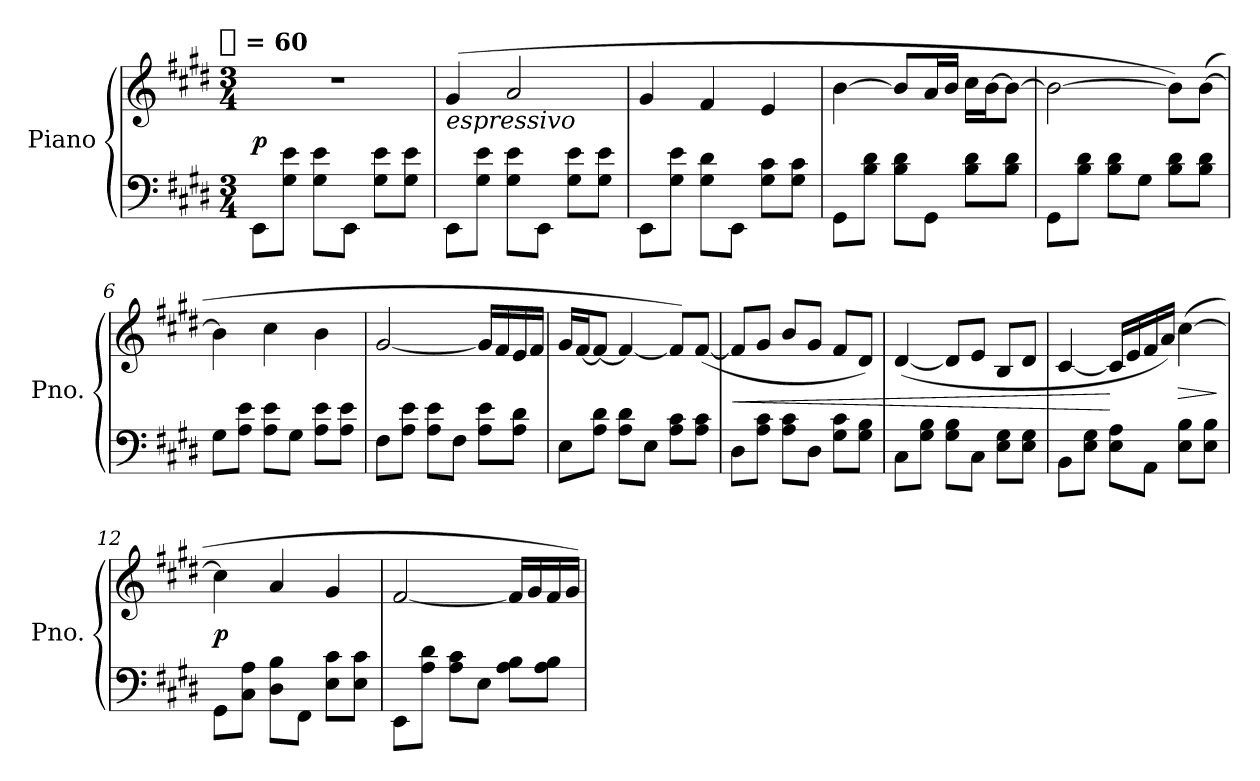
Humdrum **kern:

**kern	**kern	**dynam
*part1	*part1	*part1
*staff2	*staff1	*staff1/2
*I"Piano	*	*
*I'Pno.	*	*
*clefF4	*clefG2	*
*k[f#c#g#d#]	*k[f#c#g#d#]	*
*E:	*E:	*
!!LO:TX:omd:t=[quarter] = 60
*M3/4	*M3/4	*
*MM60	*MM60	*
=1	=1	=1
8EEL	4%3r	p
8G# 8eJ	.	.
8G# 8eL	.	.
8EEJ	.	.
8G# 8eL	.	.
8G# 8eJ	.	.
=2	=2	=2
!	!LO:TX:b:i:t=espressivo	!
8EEL	(4g#	.
8G# 8eJ	.	.
8G# 8eL	2a	.
8EEJ	.	.
8G# 8eL	.	.
8G# 8eJ	.	.
=3	=3	=3
8EEL	4g#	.
8G# 8eJ	.	.
8G# 8d#L	4f#	.
8EEJ	.	.
8G# 8c#L	4e	.
8G# 8c#J	.	.
=4	=4	=4
8GG#L	[4b	.
8B 8d#J	.	.
8B 8d#L	8bL]	.
8GG#J	16aL	.
.	16bJJ	.
8B 8d#L	16cc#LL	.
.	[16bJ	.
8B 8d#J	8bJ_	.
=5	=5	=5
8GG#L	2b_	.
8B 8d#J	.	.
8B 8d#L	.	.
8G#J	.	.
8B 8d#L	8bL])	.
8B 8d#J	([8bJ	.
=6	=6	=6
8G#L	4b]	.
8A 8eJ	.	.
8A 8eL	4cc#	.
8G#J	.	.
8A 8eL	4b	.
8A 8eJ	.	.
=7	=7	=7
8F#L	[2g#	.
8A 8eJ	.	.
8A 8eL	.	.
8F#J	.	.
8A 8eL	16g#LL]	.
.	16f#	.
8A 8d#J	16e	.
.	16f#JJ	.
=8	=8	=8
8EL	16g#LL	.
.	[16f#J	.
8A 8d#J	8f#J_	.
8A 8d#L	4f#_	.
8EJ	.	.
8A 8c#L	8f#L])	.
8A 8c#J	([8f#J	.
=9	=9	=9
8D#L	8f#L]	<
8A 8c#J	8g#J	.
8A 8c#L	8bL	.
8D#J	8g#J	.
8G# 8c#L	8f#L	.
8G# 8BJ	8d#J)	.
=10	=10	=10
8C#L	([4d#	.
8G# 8BJ	.	.
8G# 8BL	8d#L]	.
8C#J	8eJ	.
8E 8G#L	8BL	.
8E 8G#J	8d#J	.
=11	=11	=11
8BBL	[4c#	.
8E 8G#J	.	.
8E 8AL	16c#LL]	[
.	16e	.
8AAJ	16f#	.
.	16aJJ)	.
8E 8BL	([4cc#	>
8E 8BJ	.	.
.	.	]
=12	=12	=12
8GG#L	4cc#]	p
8C# 8AJ	.	.
8D# 8BL	4a	.
8FF#J	.	.
8E 8c#L	4g#	.
8E 8c#J	.	.
=13	=13	=13
8EEL	[2f#	.
8A 8d#J	.	.
8A 8c#L	.	.
8EJ	.	.
8A 8BL	16f#LL]	.
.	16g#	.
8A 8BJ	16f#	.
.	16g#JJ)	.
=	=	=
*-	*-	*-
